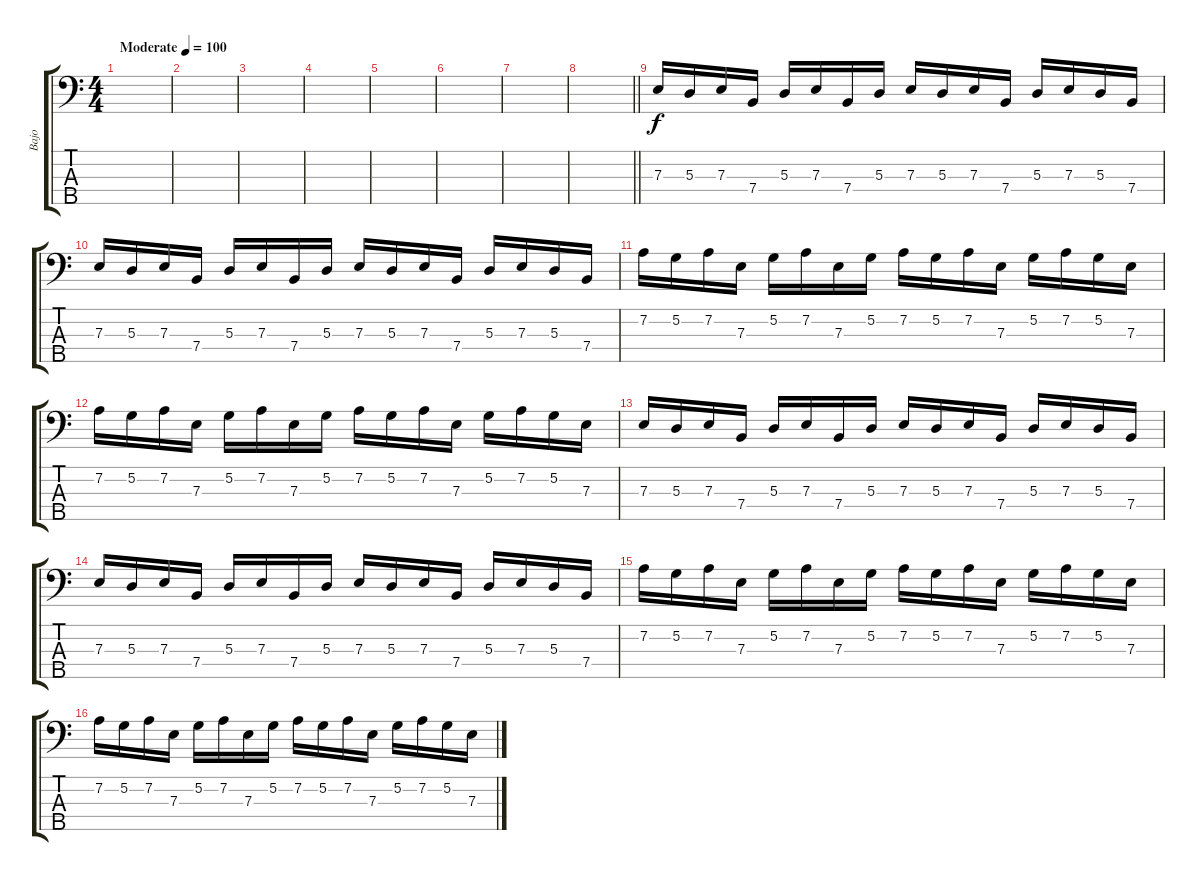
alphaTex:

\track ("Bajo" "Bajo") {instrument electricbasspick}
\staff {score tabs}
\tuning (G2 D2 A1 E1 B0) {hide}
\ts (4 4)
\tempo (100 "Moderate")
\clef f4
\ks c
|
|
|
|
|
|
|
\barLineRight lightlight
|
7.3.16 5.3.16 7.3.16 7.4.16 5.3.16 7.3.16 7.4.16 5.3.16 7.3.16 5.3.16 7.3.16 7.4.16 5.3.16 7.3.16 5.3.16 7.4.16 |
7.3.16 5.3.16 7.3.16 7.4.16 5.3.16 7.3.16 7.4.16 5.3.16 7.3.16 5.3.16 7.3.16 7.4.16 5.3.16 7.3.16 5.3.16 7.4.16 |
7.2.16 5.2.16 7.2.16 7.3.16 5.2.16 7.2.16 7.3.16 5.2.16 7.2.16 5.2.16 7.2.16 7.3.16 5.2.16 7.2.16 5.2.16 7.3.16 |
7.2.16 5.2.16 7.2.16 7.3.16 5.2.16 7.2.16 7.3.16 5.2.16 7.2.16 5.2.16 7.2.16 7.3.16 5.2.16 7.2.16 5.2.16 7.3.16 |
7.3.16 5.3.16 7.3.16 7.4.16 5.3.16 7.3.16 7.4.16 5.3.16 7.3.16 5.3.16 7.3.16 7.4.16 5.3.16 7.3.16 5.3.16 7.4.16 |
7.3.16 5.3.16 7.3.16 7.4.16 5.3.16 7.3.16 7.4.16 5.3.16 7.3.16 5.3.16 7.3.16 7.4.16 5.3.16 7.3.16 5.3.16 7.4.16 |
7.2.16 5.2.16 7.2.16 7.3.16 5.2.16 7.2.16 7.3.16 5.2.16 7.2.16 5.2.16 7.2.16 7.3.16 5.2.16 7.2.16 5.2.16 7.3.16 |
7.2.16 5.2.16 7.2.16 7.3.16 5.2.16 7.2.16 7.3.16 5.2.16 7.2.16 5.2.16 7.2.16 7.3.16 5.2.16 7.2.16 5.2.16 7.3.16
